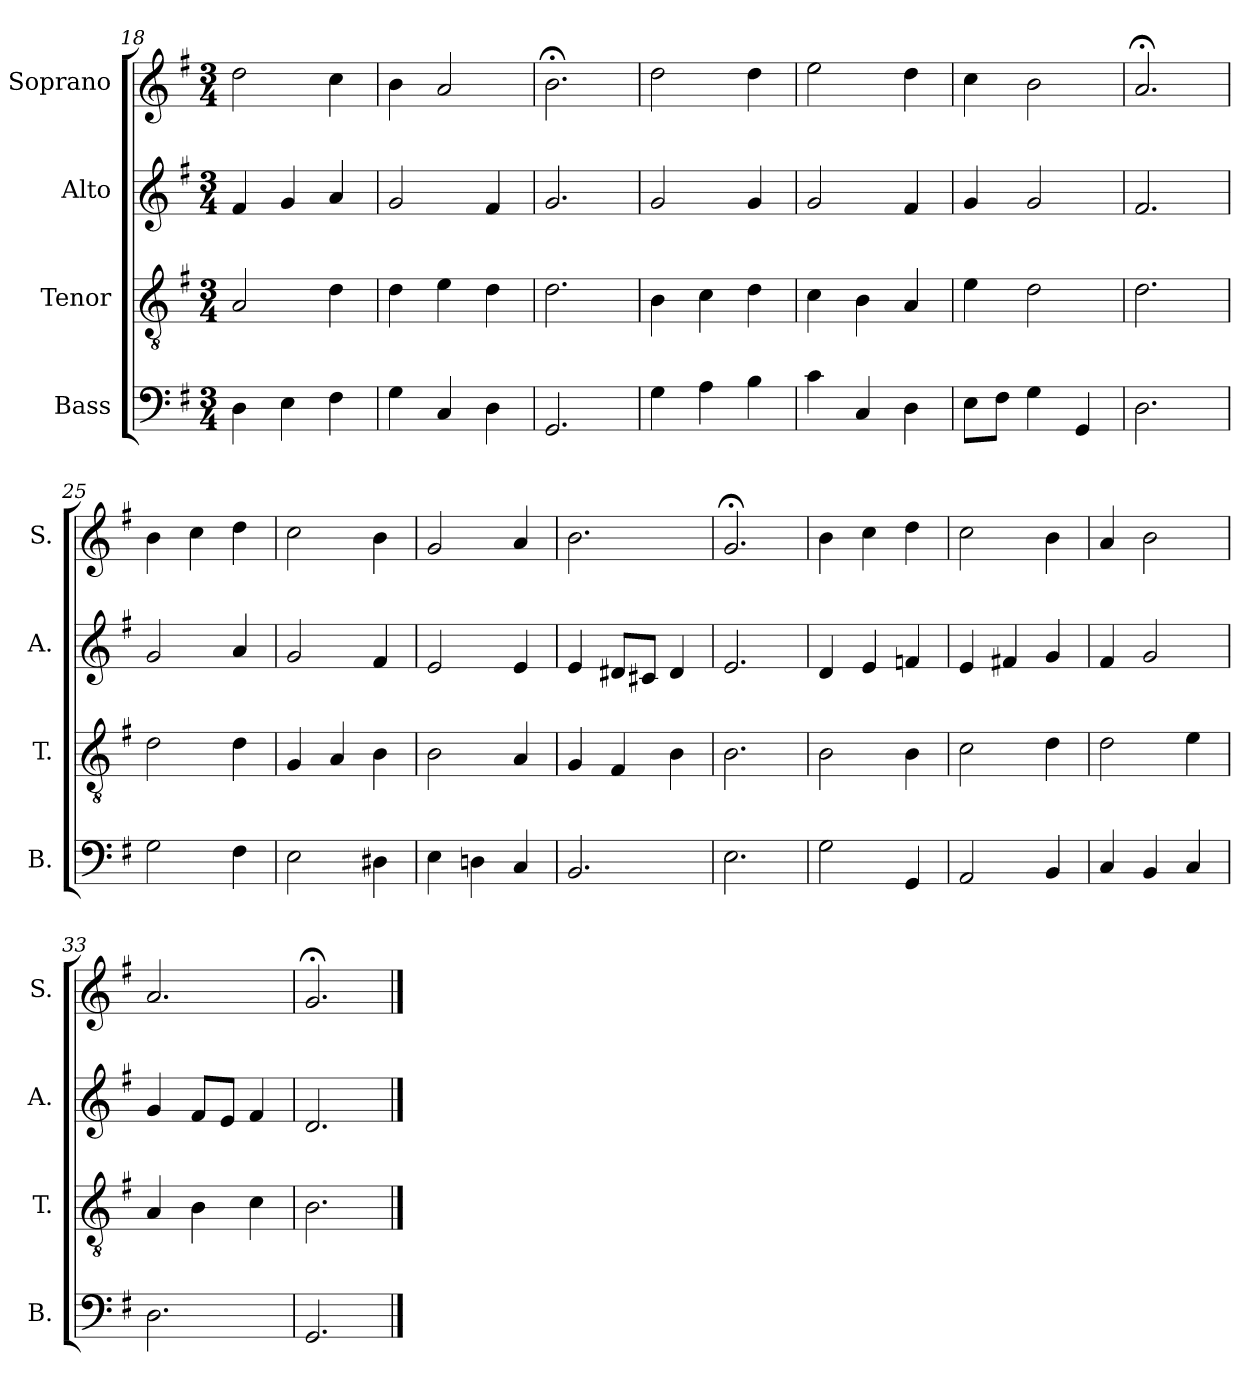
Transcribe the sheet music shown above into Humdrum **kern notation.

**kern	**kern	**kern	**kern
*part4	*part3	*part2	*part1
*staff4	*staff3	*staff2	*staff1
*I"Bass	*I"Tenor	*I"Alto	*I"Soprano
*I'B.	*I'T.	*I'A.	*I'S.
*clefF4	*clefGv2	*clefG2	*clefG2
*k[f#]	*k[f#]	*k[f#]	*k[f#]
*G:	*G:	*G:	*G:
*M3/4	*M3/4	*M3/4	*M3/4
=18	=18	=18	=18
4D\	2A/	4f#/	2dd\
4E\	.	4g/	.
4F#\	4d\	4a/	4cc\
=19	=19	=19	=19
4G\	4d\	2g/	4b\
4C/	4e\	.	2a/
4D\	4d\	4f#/	.
=20	=20	=20	=20
2.GG/	2.d\	2.g/	2.b;<\
=21	=21	=21	=21
4G\	4B\	2g/	2dd\
4A\	4c\	.	.
4B\	4d\	4g/	4dd\
=22	=22	=22	=22
4c\	4c\	2g/	2ee\
4C/	4B\	.	.
4D\	4A/	4f#/	4dd\
=23	=23	=23	=23
8E\L	4e\	4g/	4cc\
8F#\J	.	.	.
4G\	2d\	2g/	2b\
4GG/	.	.	.
=24	=24	=24	=24
2.D\	2.d\	2.f#/	2.a;</
!!LO:LB:g=z
=25	=25	=25	=25
2G\	2d\	2g/	4b\
.	.	.	4cc\
4F#\	4d\	4a/	4dd\
=26	=26	=26	=26
2E\	4G/	2g/	2cc\
.	4A/	.	.
4D#X\	4B\	4f#/	4b\
=27	=27	=27	=27
4E\	2B\	2e/	2g/
4Dn\	.	.	.
4C/	4A/	4e/	4a/
=28	=28	=28	=28
2.BB/	4G/	4e/	2.b\
.	4F#/	8d#X/L	.
.	.	8c#X/J	.
.	4B\	4d#/	.
=29	=29	=29	=29
2.E\	2.B\	2.e/	2.g;</
=30	=30	=30	=30
2G\	2B\	4d/	4b\
.	.	4e/	4cc\
4GG/	4B\	4fn/	4dd\
=31	=31	=31	=31
2AA/	2c\	4e/	2cc\
.	.	4f#X/	.
4BB/	4d\	4g/	4b\
=32	=32	=32	=32
4C/	2d\	4f#/	4a/
4BB/	.	2g/	2b\
4C/	4e\	.	.
=33	=33	=33	=33
2.D\	4A/	4g/	2.a/
.	4B\	8f#/L	.
.	.	8e/J	.
.	4c\	4f#/	.
=34	=34	=34	=34
2.GG/	2.B\	2.d/	2.g;</
==	==	==	==
*-	*-	*-	*-
